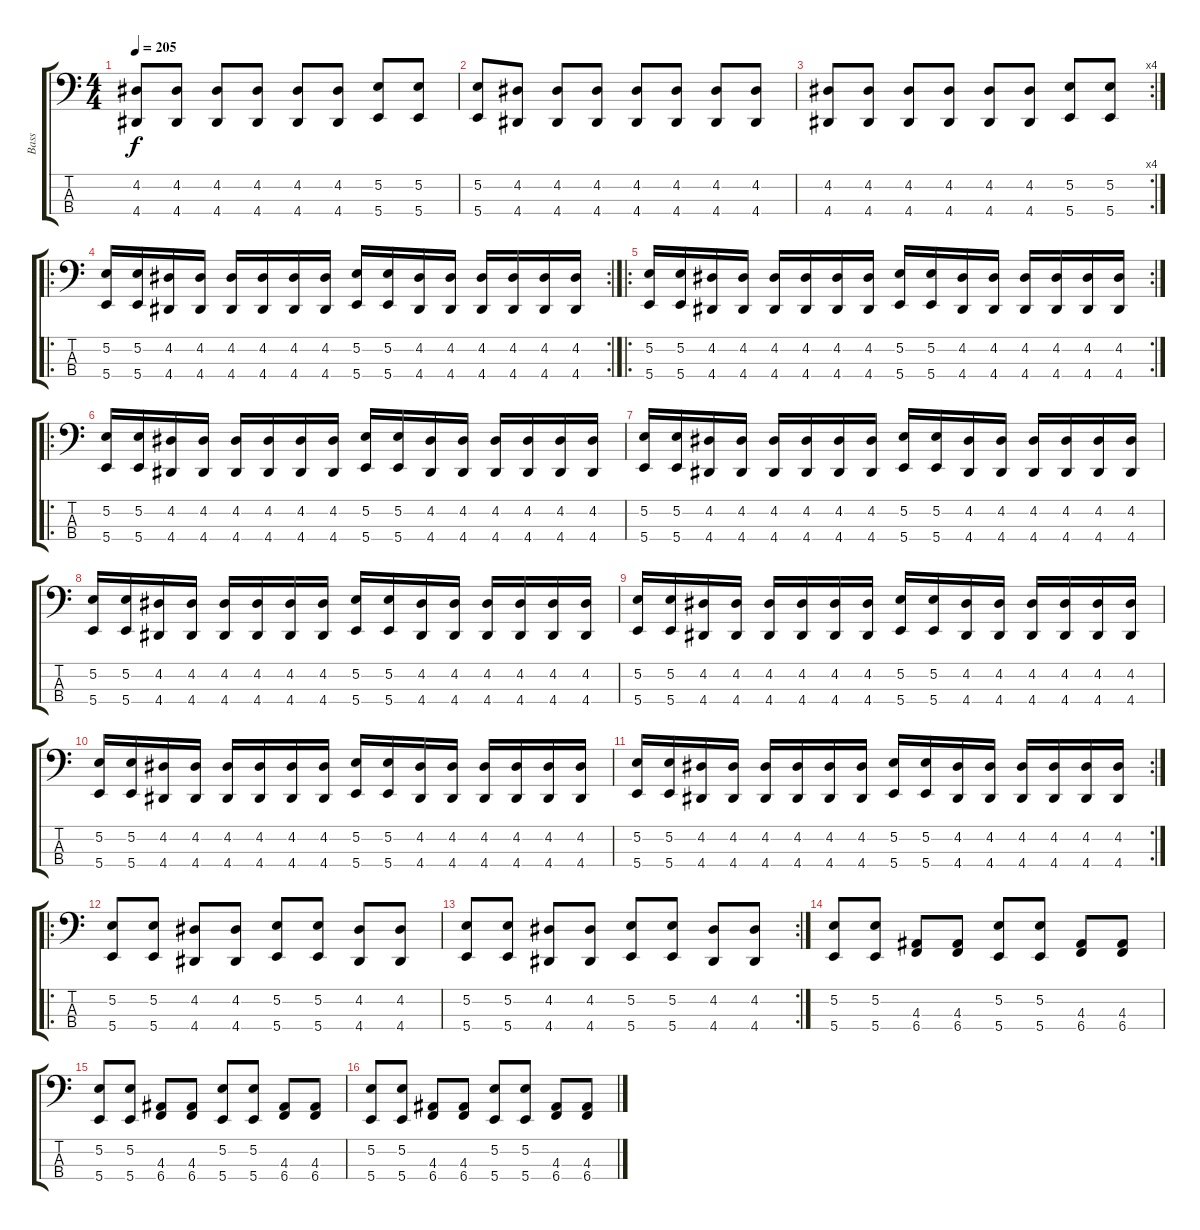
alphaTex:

\track ("Bass" "Bass") {instrument electricbasspick}
\staff {score tabs}
\tuning (E2 B1 Gb1 B0) {hide}
\ts (4 4)
\tempo 205
\clef f4
\ks c
(4.2 4.4).8{dy f} (4.2 4.4).8 (4.2 4.4).8 (4.2 4.4).8 (4.2 4.4).8 (4.2 4.4).8 (5.2 5.4).8 (5.2 5.4).8 |
(5.2 5.4).8 (4.2 4.4).8 (4.2 4.4).8 (4.2 4.4).8 (4.2 4.4).8 (4.2 4.4).8 (4.2 4.4).8 (4.2 4.4).8 |
\rc 4
(4.2 4.4).8 (4.2 4.4).8 (4.2 4.4).8 (4.2 4.4).8 (4.2 4.4).8 (4.2 4.4).8 (5.2 5.4).8 (5.2 5.4).8 |
\ro
\rc 2
(5.2 5.4).16 (5.2 5.4).16 (4.2 4.4).16 (4.2 4.4).16 (4.2 4.4).16 (4.2 4.4).16 (4.2 4.4).16 (4.2 4.4).16 (5.2 5.4).16 (5.2 5.4).16 (4.2 4.4).16 (4.2 4.4).16 (4.2 4.4).16 (4.2 4.4).16 (4.2 4.4).16 (4.2 4.4).16 |
\ro
\rc 2
(5.2 5.4).16 (5.2 5.4).16 (4.2 4.4).16 (4.2 4.4).16 (4.2 4.4).16 (4.2 4.4).16 (4.2 4.4).16 (4.2 4.4).16 (5.2 5.4).16 (5.2 5.4).16 (4.2 4.4).16 (4.2 4.4).16 (4.2 4.4).16 (4.2 4.4).16 (4.2 4.4).16 (4.2 4.4).16 |
\ro
(5.2 5.4).16 (5.2 5.4).16 (4.2 4.4).16 (4.2 4.4).16 (4.2 4.4).16 (4.2 4.4).16 (4.2 4.4).16 (4.2 4.4).16 (5.2 5.4).16 (5.2 5.4).16 (4.2 4.4).16 (4.2 4.4).16 (4.2 4.4).16 (4.2 4.4).16 (4.2 4.4).16 (4.2 4.4).16 |
(5.2 5.4).16 (5.2 5.4).16 (4.2 4.4).16 (4.2 4.4).16 (4.2 4.4).16 (4.2 4.4).16 (4.2 4.4).16 (4.2 4.4).16 (5.2 5.4).16 (5.2 5.4).16 (4.2 4.4).16 (4.2 4.4).16 (4.2 4.4).16 (4.2 4.4).16 (4.2 4.4).16 (4.2 4.4).16 |
(5.2 5.4).16 (5.2 5.4).16 (4.2 4.4).16 (4.2 4.4).16 (4.2 4.4).16 (4.2 4.4).16 (4.2 4.4).16 (4.2 4.4).16 (5.2 5.4).16 (5.2 5.4).16 (4.2 4.4).16 (4.2 4.4).16 (4.2 4.4).16 (4.2 4.4).16 (4.2 4.4).16 (4.2 4.4).16 |
(5.2 5.4).16 (5.2 5.4).16 (4.2 4.4).16 (4.2 4.4).16 (4.2 4.4).16 (4.2 4.4).16 (4.2 4.4).16 (4.2 4.4).16 (5.2 5.4).16 (5.2 5.4).16 (4.2 4.4).16 (4.2 4.4).16 (4.2 4.4).16 (4.2 4.4).16 (4.2 4.4).16 (4.2 4.4).16 |
(5.2 5.4).16 (5.2 5.4).16 (4.2 4.4).16 (4.2 4.4).16 (4.2 4.4).16 (4.2 4.4).16 (4.2 4.4).16 (4.2 4.4).16 (5.2 5.4).16 (5.2 5.4).16 (4.2 4.4).16 (4.2 4.4).16 (4.2 4.4).16 (4.2 4.4).16 (4.2 4.4).16 (4.2 4.4).16 |
\rc 2
(5.2 5.4).16 (5.2 5.4).16 (4.2 4.4).16 (4.2 4.4).16 (4.2 4.4).16 (4.2 4.4).16 (4.2 4.4).16 (4.2 4.4).16 (5.2 5.4).16 (5.2 5.4).16 (4.2 4.4).16 (4.2 4.4).16 (4.2 4.4).16 (4.2 4.4).16 (4.2 4.4).16 (4.2 4.4).16 |
\ro
(5.2 5.4).8 (5.2 5.4).8 (4.2 4.4).8 (4.2 4.4).8 (5.2 5.4).8 (5.2 5.4).8 (4.2 4.4).8 (4.2 4.4).8 |
\rc 2
(5.2 5.4).8 (5.2 5.4).8 (4.2 4.4).8 (4.2 4.4).8 (5.2 5.4).8 (5.2 5.4).8 (4.2 4.4).8 (4.2 4.4).8 |
(5.2 5.4).8 (5.2 5.4).8 (4.3 6.4).8 (4.3 6.4).8 (5.2 5.4).8 (5.2 5.4).8 (4.3 6.4).8 (4.3 6.4).8 |
(5.2 5.4).8 (5.2 5.4).8 (4.3 6.4).8 (4.3 6.4).8 (5.2 5.4).8 (5.2 5.4).8 (4.3 6.4).8 (4.3 6.4).8 |
(5.2 5.4).8 (5.2 5.4).8 (4.3 6.4).8 (4.3 6.4).8 (5.2 5.4).8 (5.2 5.4).8 (4.3 6.4).8 (4.3 6.4).8
